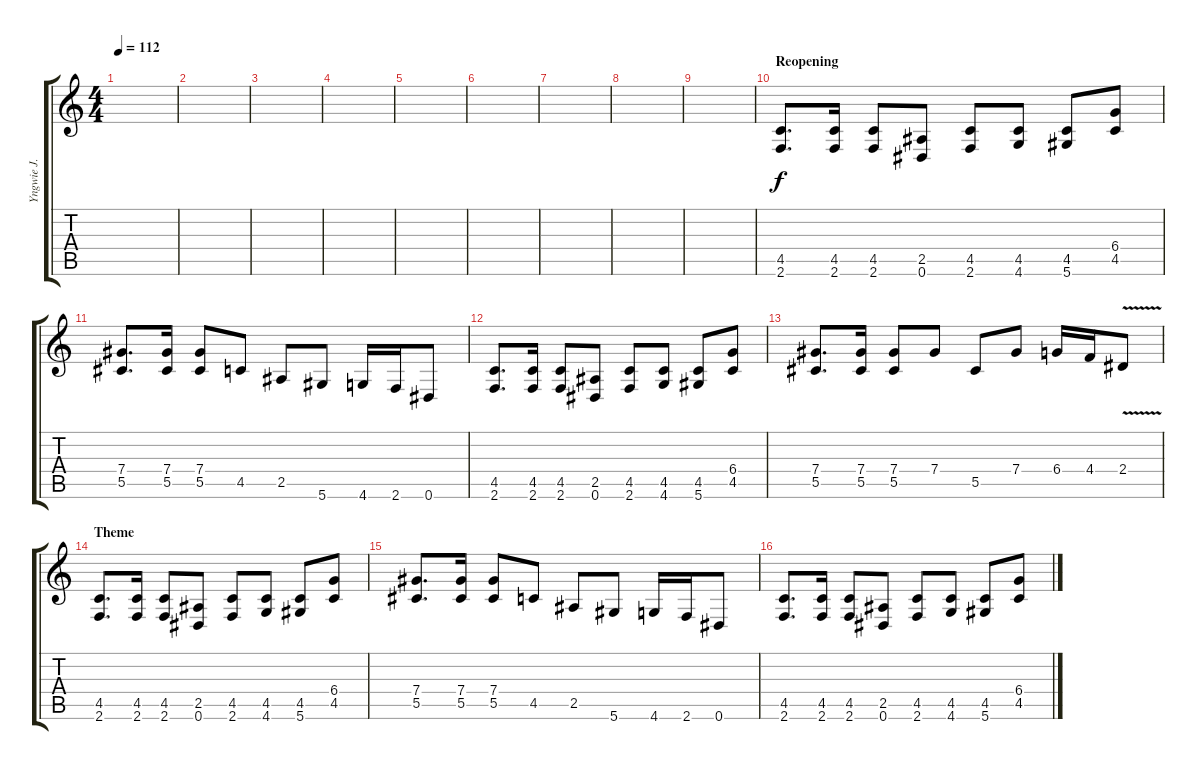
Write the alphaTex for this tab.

\track ("Yngwie J. Malmsteen" "Yngwie J. ") {instrument distortionguitar}
\staff {score tabs}
\tuning (Eb4 Bb3 Gb3 Db3 Ab2 Eb2) {hide}
\ts (4 4)
\tempo 112
\clef g2
\ks c
|
|
|
|
|
|
|
|
|
\section ("" "Reopening")
(4.5 2.6).8{d} (4.5 2.6).16 (4.5 2.6).8 (2.5 0.6).8 (4.5 2.6).8 (4.5 4.6).8 (4.5 5.6).8 (6.4 4.5).8 |
(7.4 5.5).8{d} (7.4 5.5).16 (7.4 5.5).8 4.5.8 2.5.8 5.6.8 4.6.16 2.6.16 0.6.8 |
(4.5 2.6).8{d} (4.5 2.6).16 (4.5 2.6).8 (2.5 0.6).8 (4.5 2.6).8 (4.5 4.6).8 (4.5 5.6).8 (6.4 4.5).8 |
(7.4 5.5).8{d} (7.4 5.5).16 (7.4 5.5).8 7.4.8 5.5.8 7.4.8 6.4.16 4.4.16 2.4{v}.8 |
\section ("" "Theme")
(4.5 2.6).8{d} (4.5 2.6).16 (4.5 2.6).8 (2.5 0.6).8 (4.5 2.6).8 (4.5 4.6).8 (4.5 5.6).8 (6.4 4.5).8 |
(7.4 5.5).8{d} (7.4 5.5).16 (7.4 5.5).8 4.5.8 2.5.8 5.6.8 4.6.16 2.6.16 0.6.8 |
(4.5 2.6).8{d} (4.5 2.6).16 (4.5 2.6).8 (2.5 0.6).8 (4.5 2.6).8 (4.5 4.6).8 (4.5 5.6).8 (6.4 4.5).8
